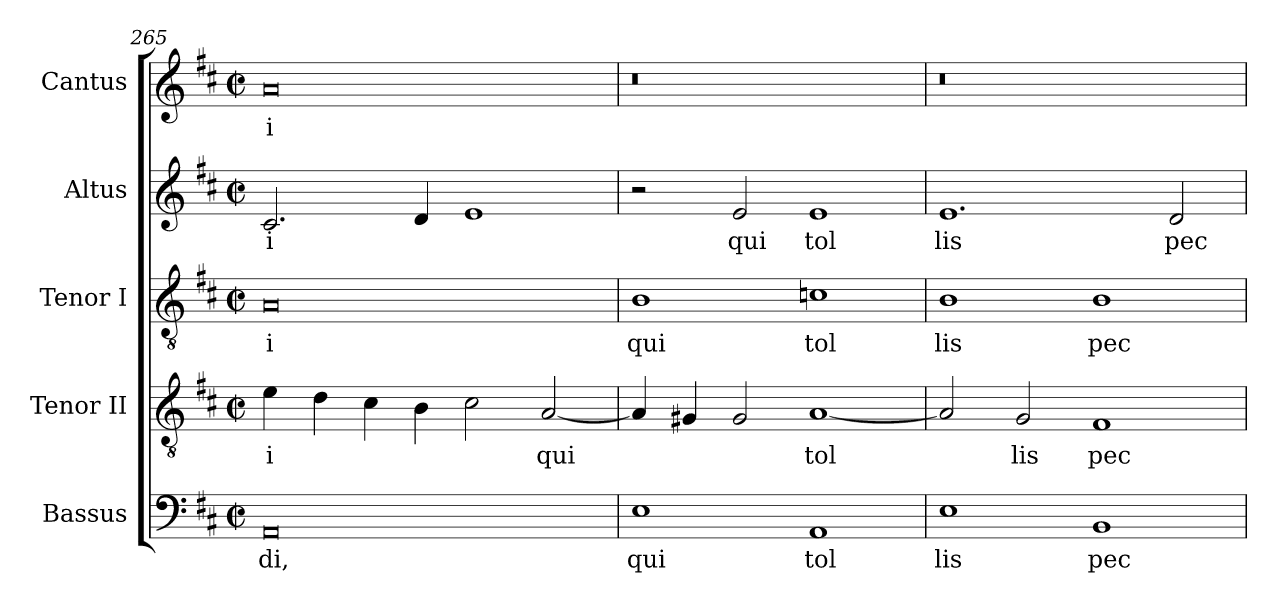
**kern	**text	**kern	**text	**kern	**text	**kern	**text	**kern	**text
*part5	*part5	*part4	*part4	*part3	*part3	*part2	*part2	*part1	*part1
*staff5	*staff5	*staff4	*staff4	*staff3	*staff3	*staff2	*staff2	*staff1	*staff1
*I"Bassus	*	*I"Tenor II	*	*I"Tenor I	*	*I"Altus	*	*I"Cantus	*
*I'B	*	*I'T II	*	*I'T I	*	*I'A	*	*I'C	*
*clefF4	*	*clefGv2	*	*clefGv2	*	*clefG2	*	*clefG2	*
*k[f#c#]	*	*k[f#c#]	*	*k[f#c#]	*	*k[f#c#]	*	*k[f#c#]	*
*D:	*	*D:	*	*D:	*	*D:	*	*D:	*
*M2/2	*	*M2/2	*	*M2/2	*	*M2/2	*	*M2/2	*
*met(c|)	*	*met(c|)	*	*met(c|)	*	*met(c|)	*	*met(c|)	*
=265	=265	=265	=265	=265	=265	=265	=265	=265	=265
!	!LO:LY:b:cj	!	!LO:LY:b:cj	!	!LO:LY:b:cj	!	!LO:LY:b:cj	!	!LO:LY:b:cj
0AA	di,	4e\	i	0A	-i	2.c#/	-i	0a	i
!	!	!	!LO:LY:b:cj	!	!	!	!	!	!
.	.	4d\	.	.	.	.	.	.	.
!	!	!	!LO:LY:b:cj	!	!	!	!	!	!
.	.	4c#\	.	.	.	.	.	.	.
!	!	!	!LO:LY:b:cj	!	!	!	!LO:LY:b:cj	!	!
.	.	4B\	.	.	.	4d/	.	.	.
!	!	!	!LO:LY:b:cj	!	!	!	!LO:LY:b:cj	!	!
.	.	2c#\	.	.	.	1e	.	.	.
!	!	!	!LO:LY:b:cj	!	!	!	!	!	!
.	.	[<2A/	qui	.	.	.	.	.	.
!!LO:LB:g=z
=266	=266	=266	=266	=266	=266	=266	=266	=266	=266
!	!LO:LY:b:cj	!	!LO:LY:b:cj	!	!LO:LY:b:cj	!	!	!	!
1E	qui	4A/]	.	1B	qui	2r	.	0r	.
!	!	!	!LO:LY:b:cj	!	!	!	!	!	!
.	.	4G#X/	.	.	.	.	.	.	.
!	!	!	!LO:LY:b:cj	!	!	!	!LO:LY:b:cj	!	!
.	.	2G#/	.	.	.	2e/	qui	.	.
!	!LO:LY:b:cj	!	!LO:LY:b:cj	!	!LO:LY:b:cj	!	!LO:LY:b:cj	!	!
1AA	tol	[<1A	tol-	1cn	tol	1e	tol	.	.
=267	=267	=267	=267	=267	=267	=267	=267	=267	=267
!	!LO:LY:b:cj	!	!LO:LY:b:cj	!	!LO:LY:b:cj	!	!LO:LY:b:cj	!	!
1E	lis	2A/]	--	1B	lis	1.e	lis	0r	.
!	!	!	!LO:LY:b:cj	!	!	!	!	!	!
.	.	2G/	-lis	.	.	.	.	.	.
!	!LO:LY:b:cj	!	!LO:LY:b:cj	!	!LO:LY:b:cj	!	!	!	!
1BB	pec	1F#	pec-	1B	pec	.	.	.	.
!	!	!	!	!	!	!	!LO:LY:b:cj	!	!
.	.	.	.	.	.	2d/	pec	.	.
=	=	=	=	=	=	=	=	=	=
*-	*-	*-	*-	*-	*-	*-	*-	*-	*-
